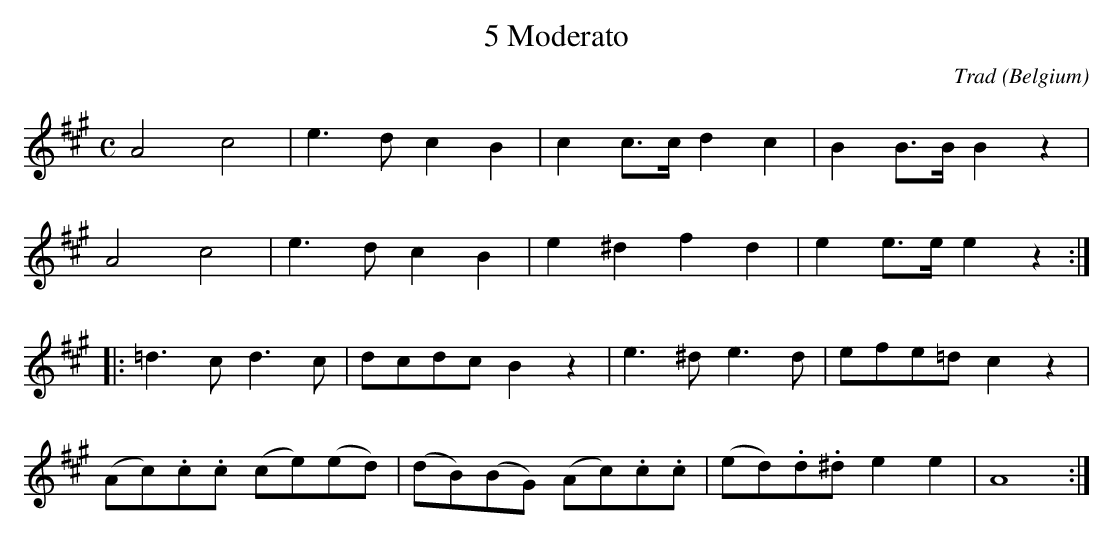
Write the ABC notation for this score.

X:1
T:5 Moderato
C:Trad
O:Belgium
M:C
L:1/16
K:Amaj
A8 c8|e4>d4 c4B4|c4c2>c2 d4c4|B4B2>B2 B4z4|
A8 c8|e4>d4 c4B4|e4^d4 f4d4|e4e2>e2 e4z4:|
|:=d4>c4 d4>c4|d2c2d2c2 B4z4|e4>^d4 e4>d4|e2f2e2=d2 c4z4|
(A2c2).c2.c2 (c2e2)(e2d2)|(d2B2)(B2G2) (A2c2).c2.c2|(e2d2).d2.^d2 e4e4|A16:|]
